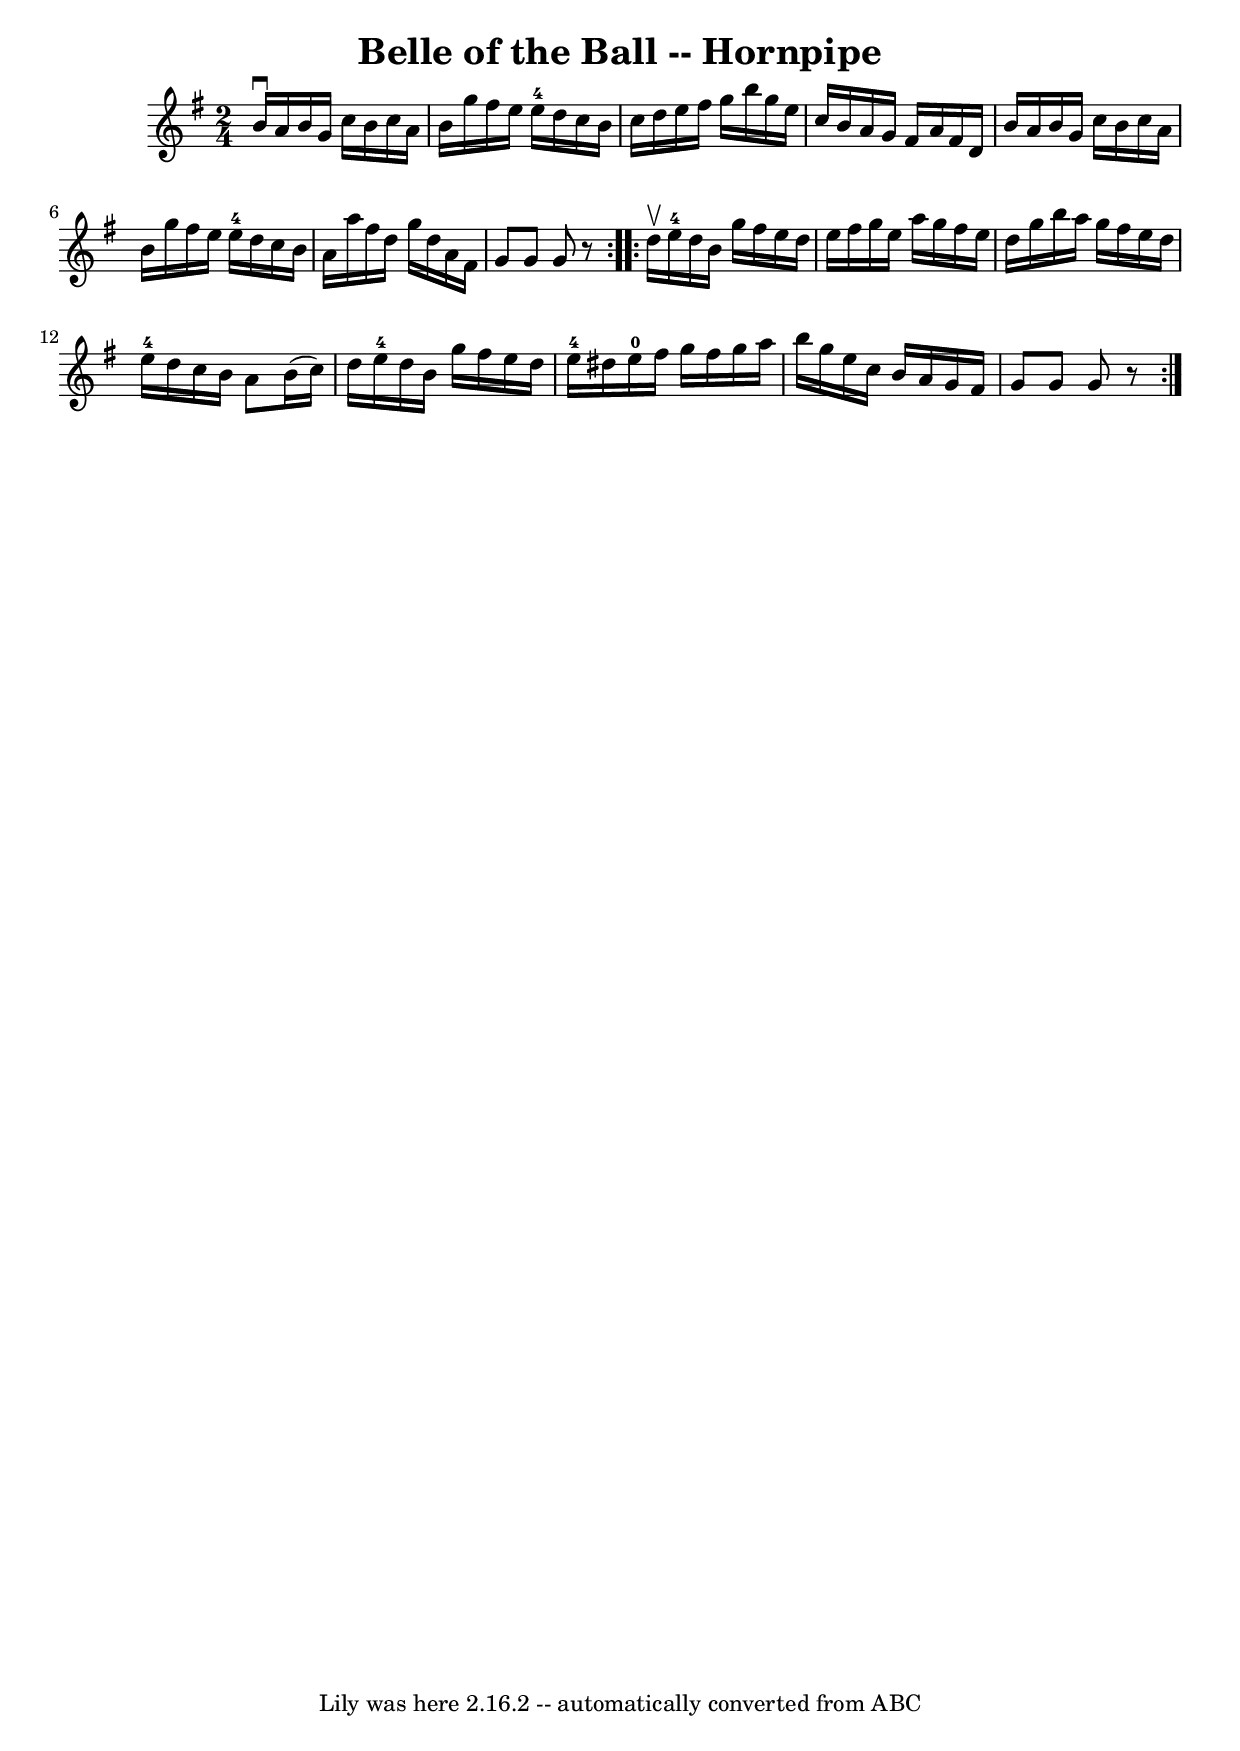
\version "2.16.2"
\include "Mammoth.ily"
\header {
  %% book = "Cole's 1000 Fiddle Tunes"
 crossRefNumber = "1"
 footnotes = ""
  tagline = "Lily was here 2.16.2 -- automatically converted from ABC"
  title = "Belle of the Ball -- Hornpipe"

}
voicedefault =  {



  \repeat volta 2 {

    \time 2/4 
    \key g \major
 b'16^\downbow a'16 b'16 g'16 c''16 b'16 c''16 a'16   |
 b'16 g''16 fs''16 e''16 e''16-4 d''16 c''16 b'16  |
 c''16 d''16 e''16 fs''16 g''16 b''16 g''16 e''16   |
 c''16 b'16 a'16 g'16 fs'16 a'16 fs'16 d'16   |
 b'16 a'16 b'16 g'16 c''16 b'16 c''16 a'16   |
 b'16 g''16 fs''16 e''16 e''16-4 d''16 c''16 b'16   |
 a'16 a''16 fs''16 d''16 g''16 d''16 a'16 fs'16   |
 g'8 g'8 g'8    r8 
  } 
  
  \repeat volta 2 {
 d''16^\upbow e''16-4 d''16 b'16 g''16 fs''16 e''16 d''16   |
 e''16 fs''16 g''16 e''16 a''16 g''16 fs''16 e''16   |
 d''16 g''16 b''16 a''16 g''16 fs''16 e''16 d''16   |
 e''16-4 d''16 c''16 b'16 a'8 b'16 (c''16)  |
 d''16 e''16-4 d''16 b'16 g''16 fs''16 e''16 d''16   |
 e''16-4 ds''16 e''16-0 fs''16 g''16 fs''16 g''16 a''16   |
 b''16 g''16 e''16 c''16 b'16 a'16 g'16 fs'16   |
 g'8    
 g'8 g'8    r8 
  }   

}

\score{
  <<

    \context Staff="default"
    {
      \voicedefault 
      
    }

  >>
  \layout {
    
  }
  \midi {
  }

}
